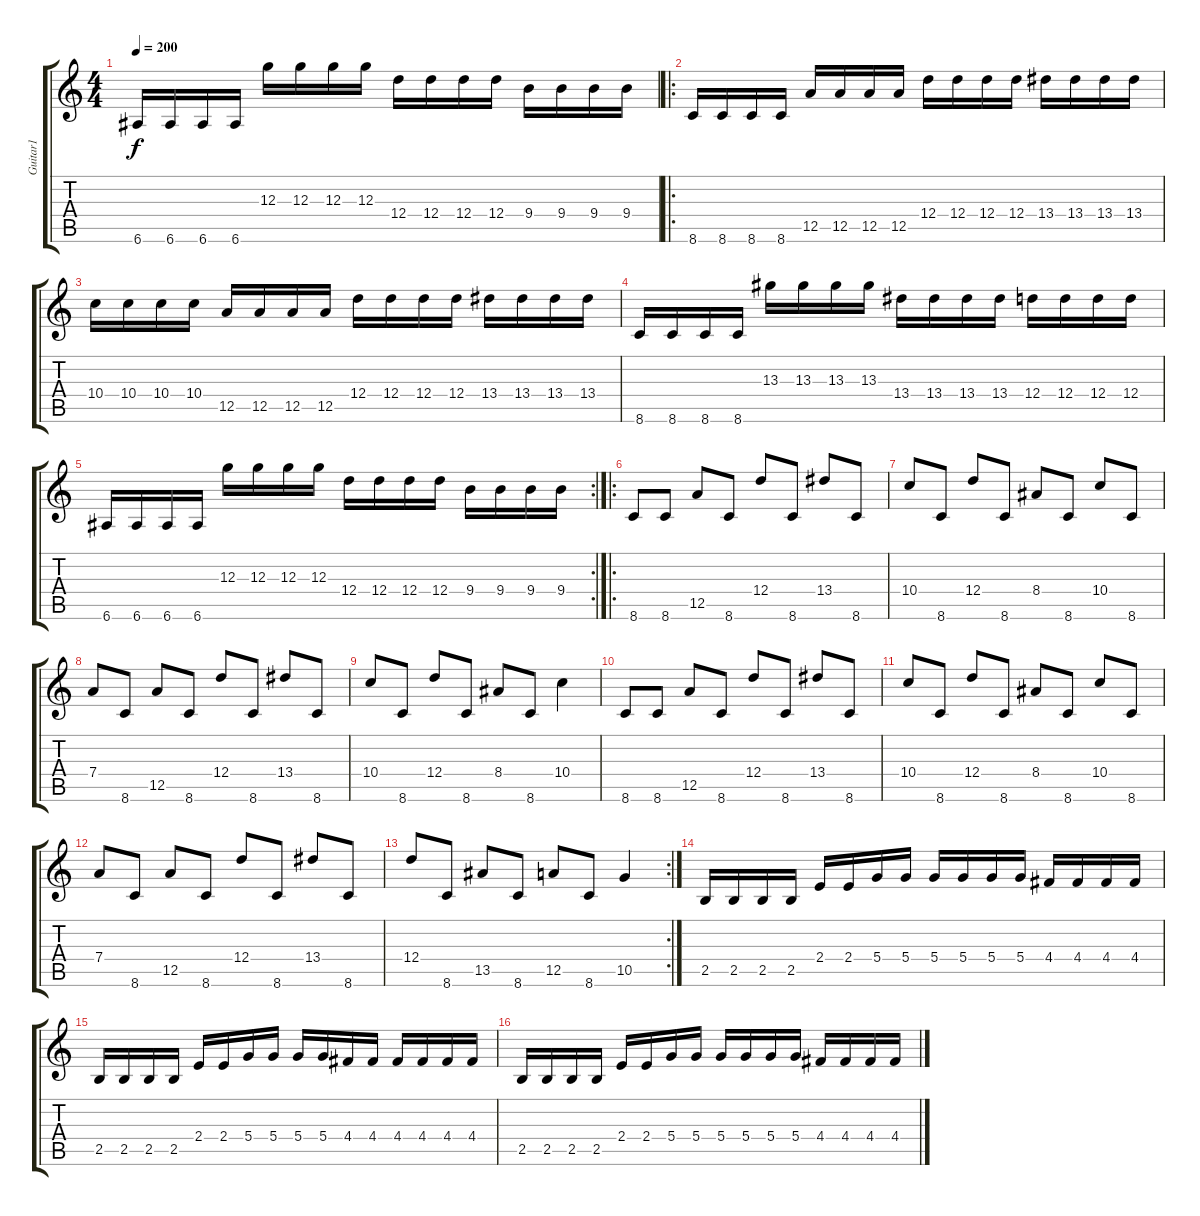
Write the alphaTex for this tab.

\track ("Guitar1" "Guitar1") {instrument distortionguitar}
\staff {score tabs}
\tuning (E4 B3 G3 D3 A2 E2) {hide}
\ts (4 4)
\tempo 200
\clef g2
\ks c
6.6.16{dy f} 6.6.16 6.6.16 6.6.16 12.3.16 12.3.16 12.3.16 12.3.16 12.4.16 12.4.16 12.4.16 12.4.16 9.4.16 9.4.16 9.4.16 9.4.16 |
\ro
8.6.16 8.6.16 8.6.16 8.6.16 12.5.16 12.5.16 12.5.16 12.5.16 12.4.16 12.4.16 12.4.16 12.4.16 13.4.16 13.4.16 13.4.16 13.4.16 |
10.4.16 10.4.16 10.4.16 10.4.16 12.5.16 12.5.16 12.5.16 12.5.16 12.4.16 12.4.16 12.4.16 12.4.16 13.4.16 13.4.16 13.4.16 13.4.16 |
8.6.16 8.6.16 8.6.16 8.6.16 13.3.16 13.3.16 13.3.16 13.3.16 13.4.16 13.4.16 13.4.16 13.4.16 12.4.16 12.4.16 12.4.16 12.4.16 |
\rc 2
6.6.16 6.6.16 6.6.16 6.6.16 12.3.16 12.3.16 12.3.16 12.3.16 12.4.16 12.4.16 12.4.16 12.4.16 9.4.16 9.4.16 9.4.16 9.4.16 |
\ro
8.6.8 8.6.8 12.5.8 8.6.8 12.4.8 8.6.8 13.4.8 8.6.8 |
10.4.8 8.6.8 12.4.8 8.6.8 8.4.8 8.6.8 10.4.8 8.6.8 |
7.4.8 8.6.8 12.5.8 8.6.8 12.4.8 8.6.8 13.4.8 8.6.8 |
10.4.8 8.6.8 12.4.8 8.6.8 8.4.8 8.6.8 10.4.4 |
8.6.8 8.6.8 12.5.8 8.6.8 12.4.8 8.6.8 13.4.8 8.6.8 |
10.4.8 8.6.8 12.4.8 8.6.8 8.4.8 8.6.8 10.4.8 8.6.8 |
7.4.8 8.6.8 12.5.8 8.6.8 12.4.8 8.6.8 13.4.8 8.6.8 |
\rc 2
12.4.8 8.6.8 13.5.8 8.6.8 12.5.8 8.6.8 10.5.4 |
2.5.16 2.5.16 2.5.16 2.5.16 2.4.16 2.4.16 5.4.16 5.4.16 5.4.16 5.4.16 5.4.16 5.4.16 4.4.16 4.4.16 4.4.16 4.4.16 |
2.5.16 2.5.16 2.5.16 2.5.16 2.4.16 2.4.16 5.4.16 5.4.16 5.4.16 5.4.16 4.4.16 4.4.16 4.4.16 4.4.16 4.4.16 4.4.16 |
2.5.16 2.5.16 2.5.16 2.5.16 2.4.16 2.4.16 5.4.16 5.4.16 5.4.16 5.4.16 5.4.16 5.4.16 4.4.16 4.4.16 4.4.16 4.4.16
